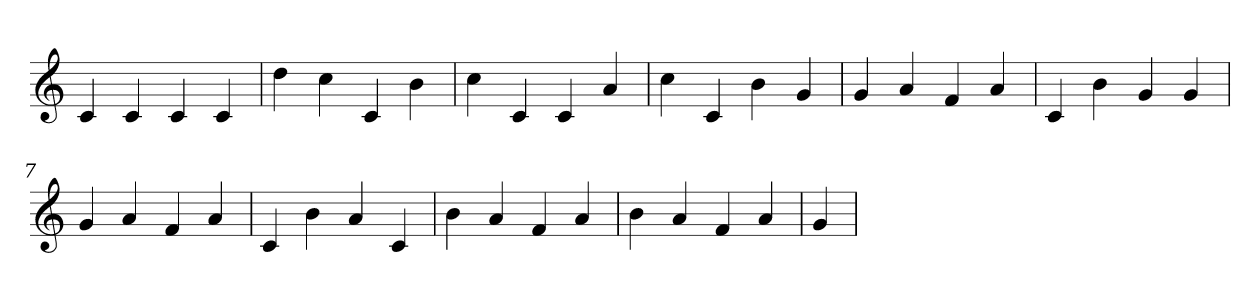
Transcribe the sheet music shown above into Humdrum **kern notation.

**kern
*part1
*staff1
*clefG2
=1
4c
4c
4c
4c
=2
4dd
4cc
4c
4b
=3
4cc
4c
4c
4a
=4
4cc
4c
4b
4g
=5
4g
4a
4f
4a
=6
4c
4b
4g
4g
=7
4g
4a
4f
4a
=8
4c
4b
4a
4c
=9
4b
4a
4f
4a
=10
4b
4a
4f
4a
=11
4g
=
*-
